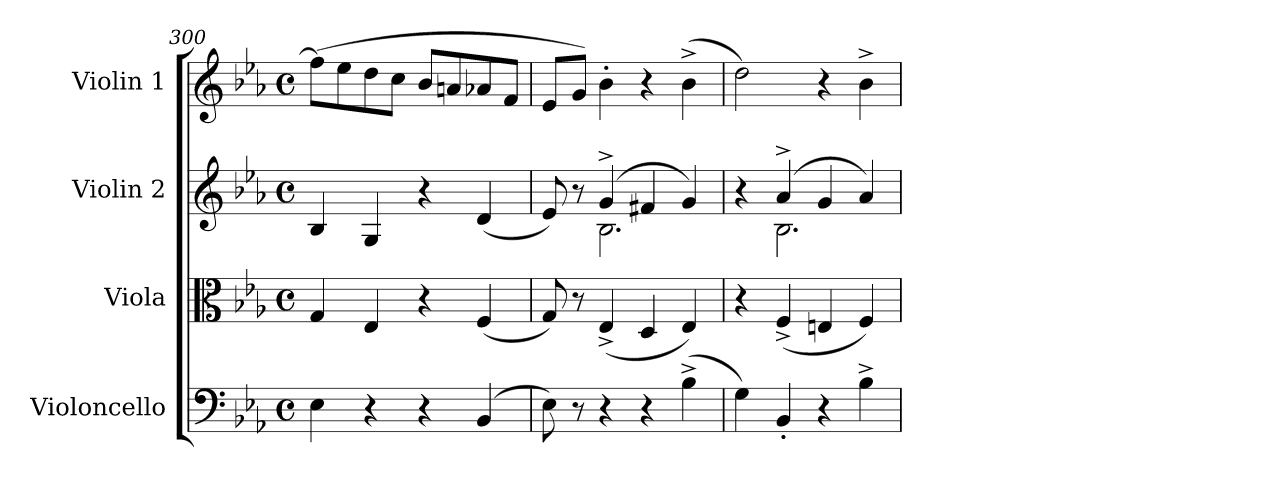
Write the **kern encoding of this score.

**kern	**kern	**kern	**kern
*part4	*part3	*part2	*part1
*staff4	*staff3	*staff2	*staff1
*I"Violoncello	*I"Viola	*I"Violin 2	*I"Violin 1
*I'Vc	*I'Vla	*I'Vln	*I'Vln
*clefF4	*clefC3	*clefG2	*clefG2
*k[b-e-a-]	*k[b-e-a-]	*k[b-e-a-]	*k[b-e-a-]
*M4/4	*M4/4	*M4/4	*M4/4
*met(c)	*met(c)	*met(c)	*met(c)
=300	=300	=300	=300
4E-\	4G/	4B-/	(8ff\L]
.	.	.	8ee-\
4r	4E-/	4G/	8dd\
.	.	.	8cc\J
4r	4r	4r	8b-/L
.	.	.	8an/
(4BB-/	(4F/	(4d/	8a-X/
.	.	.	8f/J
=301	=301	=301	=301
*	*	*^	*
8E-\)	8G/)	8e-/)	4ryy	8e-/L
8r	8r	8r	.	8g/J)
4r	(4E-^>/	(4g^/	2.B-\	4b-'\
4r	4D/	4f#X/	.	4r
(4B-^\	4E-/)	4g/)	.	(4b-^\
=302	=302	=302	=302	=302
4G\)	4r	4r	4ryy	2dd\)
4BB-'/	(4F^>/	(4a-^/	2.B-\	.
4r	4En/	4g/	.	4r
4B-^\	4F/)	4a-/)	.	4b-^\
*	*	*v	*v	*
=	=	=	=
*-	*-	*-	*-
